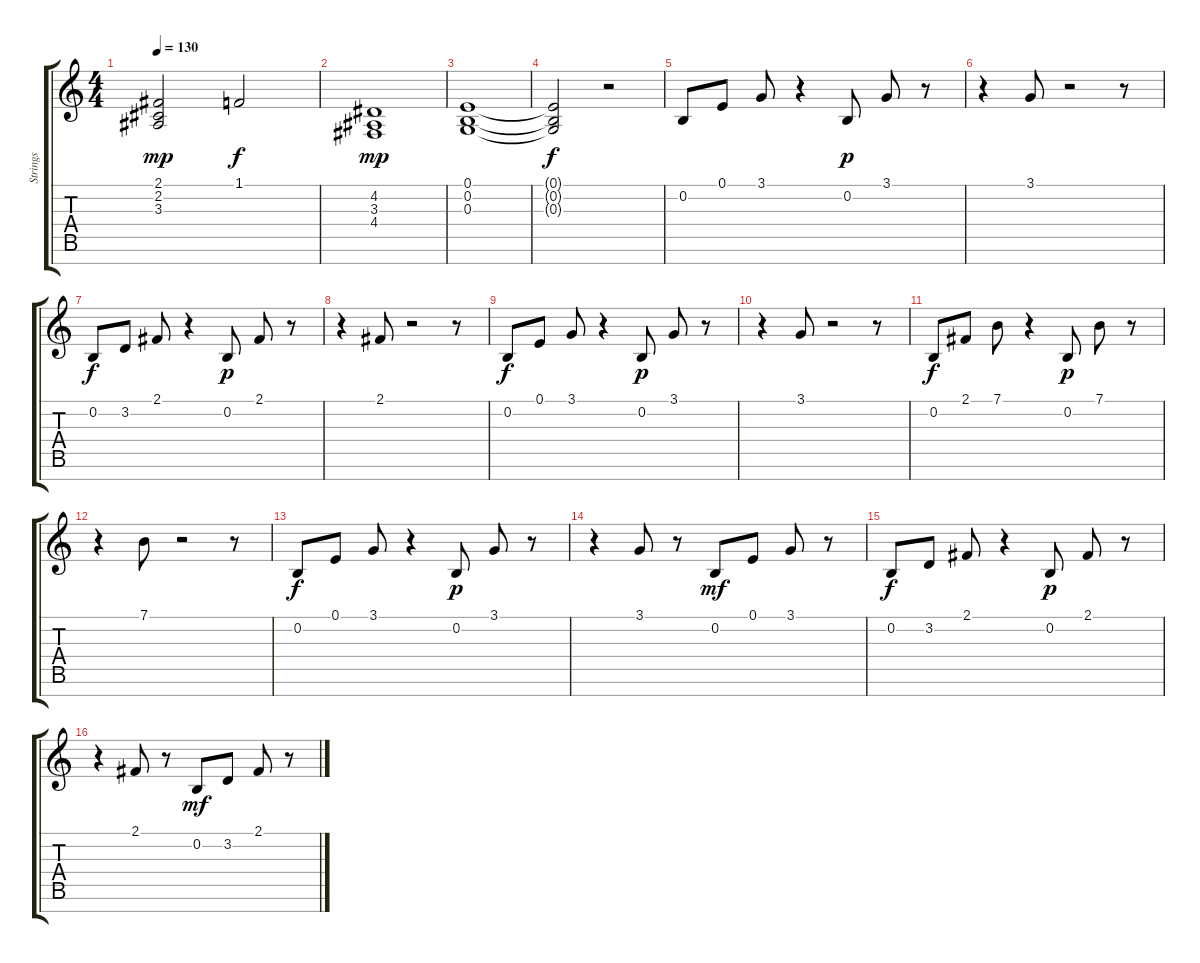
\track ("Strings" "Strings") {instrument stringensemble1}
\staff {score tabs}
\tuning (E4 B3 G3 D3 A2 E2 B1) {hide}
\ts (4 4)
\tempo 130
\clef g2
\ks c
(2.1 2.2 3.3).2{dy mp} 1.1.2{dy f} |
(4.2 3.3 4.4).1{dy mp} |
(0.1 0.2 0.3).1 |
(0.1{t} 0.2{t} 0.3{t}).2{dy f} r.2 |
0.2.8{volume 13} 0.1.8 3.1.8 r.4 0.2.8{dy p} 3.1.8 r.8 |
r.4 3.1.8 r.2 r.8 |
0.2.8{dy f} 3.2.8 2.1.8 r.4 0.2.8{dy p} 2.1.8 r.8 |
r.4 2.1.8 r.2 r.8 |
0.2.8{dy f} 0.1.8 3.1.8 r.4 0.2.8{dy p} 3.1.8 r.8 |
r.4 3.1.8 r.2 r.8 |
0.2.8{dy f} 2.1.8 7.1.8 r.4 0.2.8{dy p} 7.1.8 r.8 |
r.4 7.1.8 r.2 r.8 |
0.2.8{dy f} 0.1.8 3.1.8 r.4 0.2.8{dy p} 3.1.8 r.8 |
r.4 3.1.8 r.8 0.2.8{dy mf} 0.1.8 3.1.8 r.8 |
0.2.8{dy f} 3.2.8 2.1.8 r.4 0.2.8{dy p} 2.1.8 r.8 |
r.4 2.1.8 r.8 0.2.8{dy mf} 3.2.8 2.1.8 r.8
